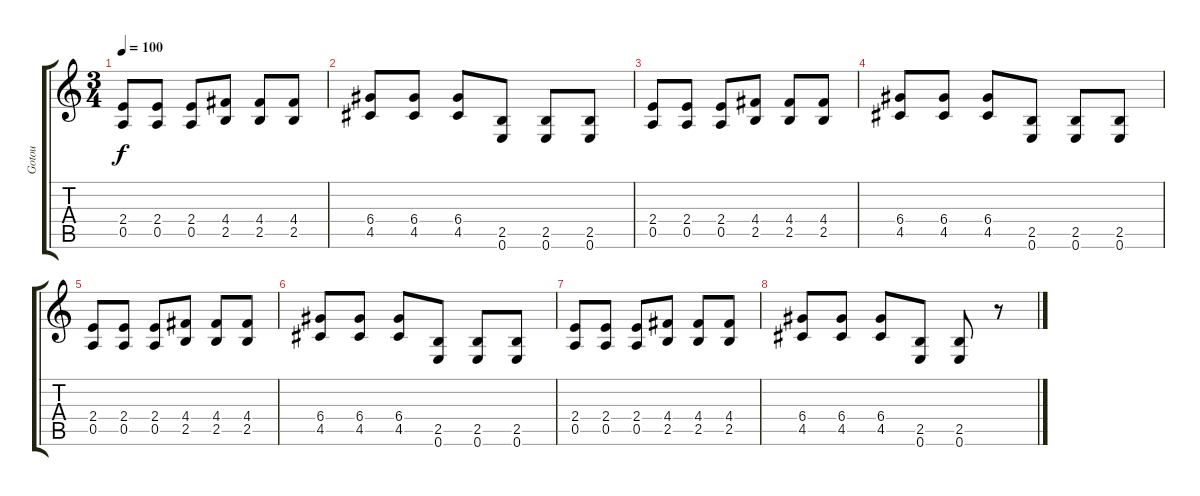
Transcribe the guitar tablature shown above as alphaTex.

\track ("Gotou" "Gotou") {instrument distortionguitar}
\staff {score tabs}
\tuning (E4 B3 G3 D3 A2 E2) {hide}
\ts (3 4)
\tempo 100
\clef g2
\ks c
(2.4 0.5).8{dy f} (2.4 0.5).8 (2.4 0.5).8 (4.4 2.5).8 (4.4 2.5).8 (4.4 2.5).8 |
(6.4 4.5).8 (6.4 4.5).8 (6.4 4.5).8 (2.5 0.6).8 (2.5 0.6).8 (2.5 0.6).8 |
(2.4 0.5).8 (2.4 0.5).8 (2.4 0.5).8 (4.4 2.5).8 (4.4 2.5).8 (4.4 2.5).8 |
(6.4 4.5).8 (6.4 4.5).8 (6.4 4.5).8 (2.5 0.6).8 (2.5 0.6).8 (2.5 0.6).8 |
(2.4 0.5).8 (2.4 0.5).8 (2.4 0.5).8 (4.4 2.5).8 (4.4 2.5).8 (4.4 2.5).8 |
(6.4 4.5).8 (6.4 4.5).8 (6.4 4.5).8 (2.5 0.6).8 (2.5 0.6).8 (2.5 0.6).8 |
(2.4 0.5).8 (2.4 0.5).8 (2.4 0.5).8 (4.4 2.5).8 (4.4 2.5).8 (4.4 2.5).8 |
(6.4 4.5).8 (6.4 4.5).8 (6.4 4.5).8 (2.5 0.6).8 (2.5 0.6).8 r.8
